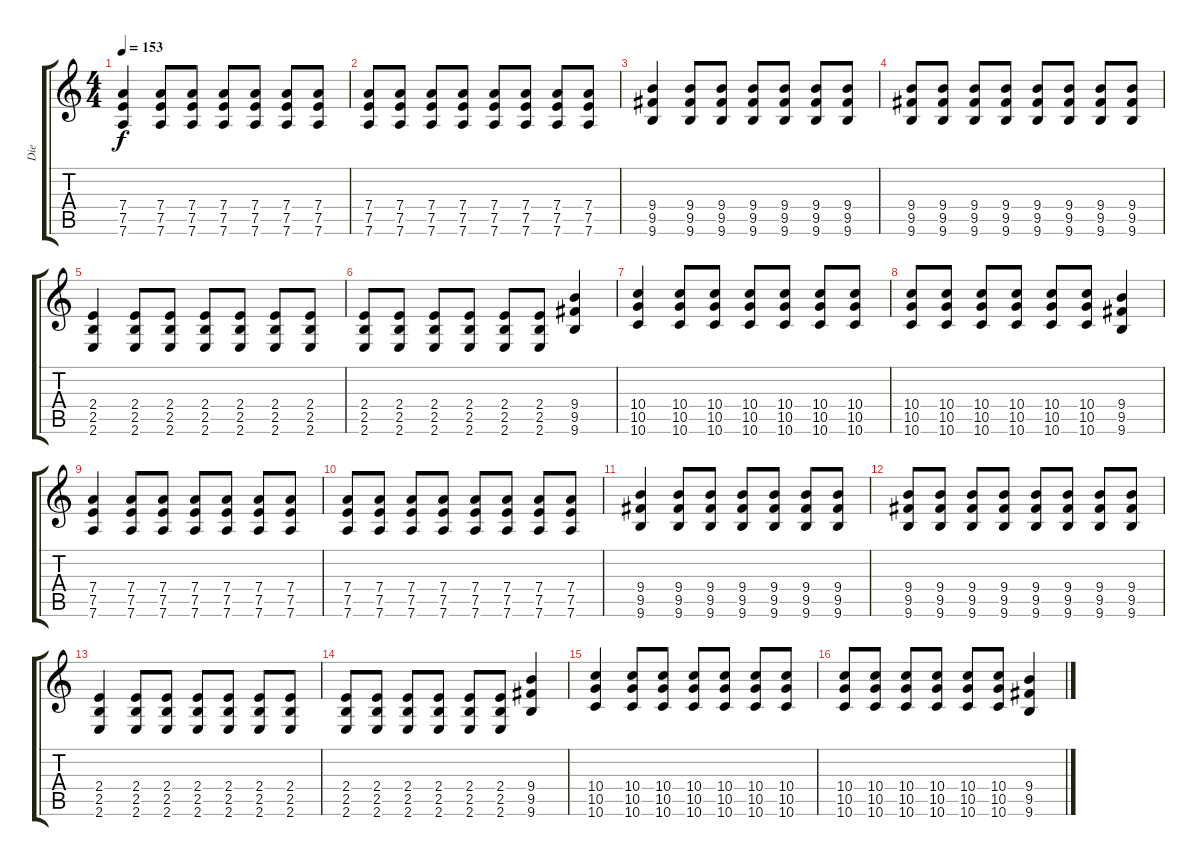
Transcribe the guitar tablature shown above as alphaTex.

\track ("Die" "Die") {instrument distortionguitar}
\staff {score tabs}
\tuning (E4 B3 G3 D3 A2 D2) {hide}
\ts (4 4)
\tempo 153
\clef g2
\ks c
(7.4 7.5 7.6).4{dy f} (7.4 7.5 7.6).8 (7.4 7.5 7.6).8 (7.4 7.5 7.6).8 (7.4 7.5 7.6).8 (7.4 7.5 7.6).8 (7.4 7.5 7.6).8 |
(7.4 7.5 7.6).8 (7.4 7.5 7.6).8 (7.4 7.5 7.6).8 (7.4 7.5 7.6).8 (7.4 7.5 7.6).8 (7.4 7.5 7.6).8 (7.4 7.5 7.6).8 (7.4 7.5 7.6).8 |
(9.4 9.5 9.6).4 (9.4 9.5 9.6).8 (9.4 9.5 9.6).8 (9.4 9.5 9.6).8 (9.4 9.5 9.6).8 (9.4 9.5 9.6).8 (9.4 9.5 9.6).8 |
(9.4 9.5 9.6).8 (9.4 9.5 9.6).8 (9.4 9.5 9.6).8 (9.4 9.5 9.6).8 (9.4 9.5 9.6).8 (9.4 9.5 9.6).8 (9.4 9.5 9.6).8 (9.4 9.5 9.6).8 |
(2.4 2.5 2.6).4 (2.4 2.5 2.6).8 (2.4 2.5 2.6).8 (2.4 2.5 2.6).8 (2.4 2.5 2.6).8 (2.4 2.5 2.6).8 (2.4 2.5 2.6).8 |
(2.4 2.5 2.6).8 (2.4 2.5 2.6).8 (2.4 2.5 2.6).8 (2.4 2.5 2.6).8 (2.4 2.5 2.6).8 (2.4 2.5 2.6).8 (9.4 9.5 9.6).4 |
(10.4 10.5 10.6).4 (10.4 10.5 10.6).8 (10.4 10.5 10.6).8 (10.4 10.5 10.6).8 (10.4 10.5 10.6).8 (10.4 10.5 10.6).8 (10.4 10.5 10.6).8 |
(10.4 10.5 10.6).8 (10.4 10.5 10.6).8 (10.4 10.5 10.6).8 (10.4 10.5 10.6).8 (10.4 10.5 10.6).8 (10.4 10.5 10.6).8 (9.4 9.5 9.6).4 |
(7.4 7.5 7.6).4 (7.4 7.5 7.6).8 (7.4 7.5 7.6).8 (7.4 7.5 7.6).8 (7.4 7.5 7.6).8 (7.4 7.5 7.6).8 (7.4 7.5 7.6).8 |
(7.4 7.5 7.6).8 (7.4 7.5 7.6).8 (7.4 7.5 7.6).8 (7.4 7.5 7.6).8 (7.4 7.5 7.6).8 (7.4 7.5 7.6).8 (7.4 7.5 7.6).8 (7.4 7.5 7.6).8 |
(9.4 9.5 9.6).4 (9.4 9.5 9.6).8 (9.4 9.5 9.6).8 (9.4 9.5 9.6).8 (9.4 9.5 9.6).8 (9.4 9.5 9.6).8 (9.4 9.5 9.6).8 |
(9.4 9.5 9.6).8 (9.4 9.5 9.6).8 (9.4 9.5 9.6).8 (9.4 9.5 9.6).8 (9.4 9.5 9.6).8 (9.4 9.5 9.6).8 (9.4 9.5 9.6).8 (9.4 9.5 9.6).8 |
(2.4 2.5 2.6).4 (2.4 2.5 2.6).8 (2.4 2.5 2.6).8 (2.4 2.5 2.6).8 (2.4 2.5 2.6).8 (2.4 2.5 2.6).8 (2.4 2.5 2.6).8 |
(2.4 2.5 2.6).8 (2.4 2.5 2.6).8 (2.4 2.5 2.6).8 (2.4 2.5 2.6).8 (2.4 2.5 2.6).8 (2.4 2.5 2.6).8 (9.4 9.5 9.6).4 |
(10.4 10.5 10.6).4 (10.4 10.5 10.6).8 (10.4 10.5 10.6).8 (10.4 10.5 10.6).8 (10.4 10.5 10.6).8 (10.4 10.5 10.6).8 (10.4 10.5 10.6).8 |
(10.4 10.5 10.6).8 (10.4 10.5 10.6).8 (10.4 10.5 10.6).8 (10.4 10.5 10.6).8 (10.4 10.5 10.6).8 (10.4 10.5 10.6).8 (9.4 9.5 9.6).4
